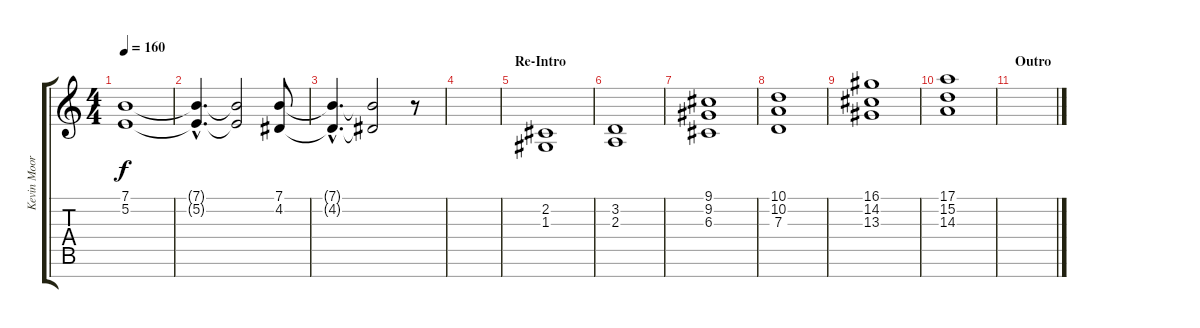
\track ("Kevin Moore Backround Keyboard" "Kevin Moor") {instrument stringensemble1}
\staff {score tabs}
\tuning (E4 B3 G3 D3 A2 E2 B1) {hide}
\ts (4 4)
\tempo 160
\clef g2
\ks c
(7.1{t} 5.2{t}).1{dy f} |
(7.1{hac t} 5.2{hac t}).4{d} (7.1{t} 5.2{t}).2 (7.1 4.2).8 |
(7.1{hac t} 4.2{hac t}).4{d} (7.1{t} 4.2{t}).2 r.8 |
|
\section ("" "Re-Intro")
(2.2 1.3).1 |
(3.2 2.3).1 |
(9.1 9.2 6.3).1 |
(10.1 10.2 7.3).1 |
(16.1 14.2 13.3).1 |
(17.1 15.2 14.3).1 |
\section ("" "Outro")
